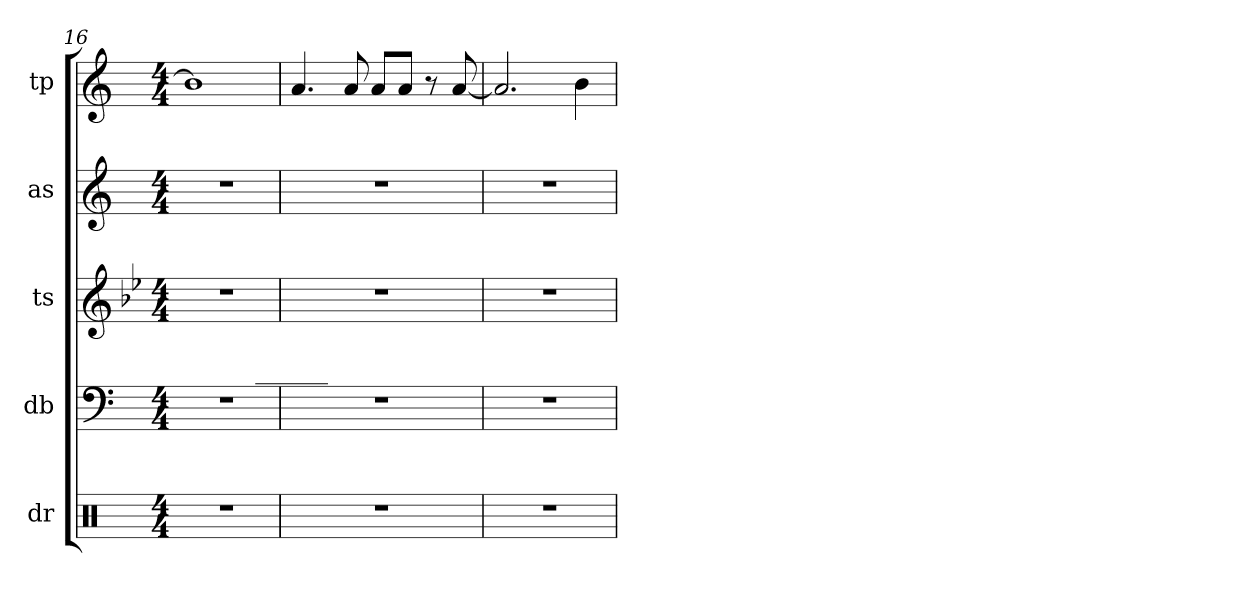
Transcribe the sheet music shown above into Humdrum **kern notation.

**kern	**kern	**kern	**kern	**kern
*part5	*part4	*part3	*part2	*part1
*staff5	*staff4	*staff3	*staff2	*staff1
*I"dr	*I"db	*I"ts	*I"as	*I"tp
*I'dr	*I'db	*I'ts	*I'as	*I'tp
*clefX	*clefF4	*clefG2	*clefG2	*clefG2
*	*ITrd7c12	*ITrd8c14	*ITrd5c9	*ITrd1c2
*k[]	*k[]	*k[b-e-]	*k[b-e-a-]	*k[b-e-]
*M4/4	*M4/4	*M4/4	*M4/4	*M4/4
=16	=16	=16	=16	=16
1r	1r	1r	1r	1ai]
!!LO:LB:g=z
=17	=17	=17	=17	=17
!	!LO:TX:a:cj:t=______	!	!	!
1r	1r	1r	1r	4.gi/
.	.	.	.	8gi/
.	.	.	.	8gi/L
.	.	.	.	8gi/J
.	.	.	.	8r
.	.	.	.	[<8gi/
=18	=18	=18	=18	=18
1r	1r	1r	1r	2.gi/]
.	.	.	.	4ai\
=	=	=	=	=
*-	*-	*-	*-	*-
